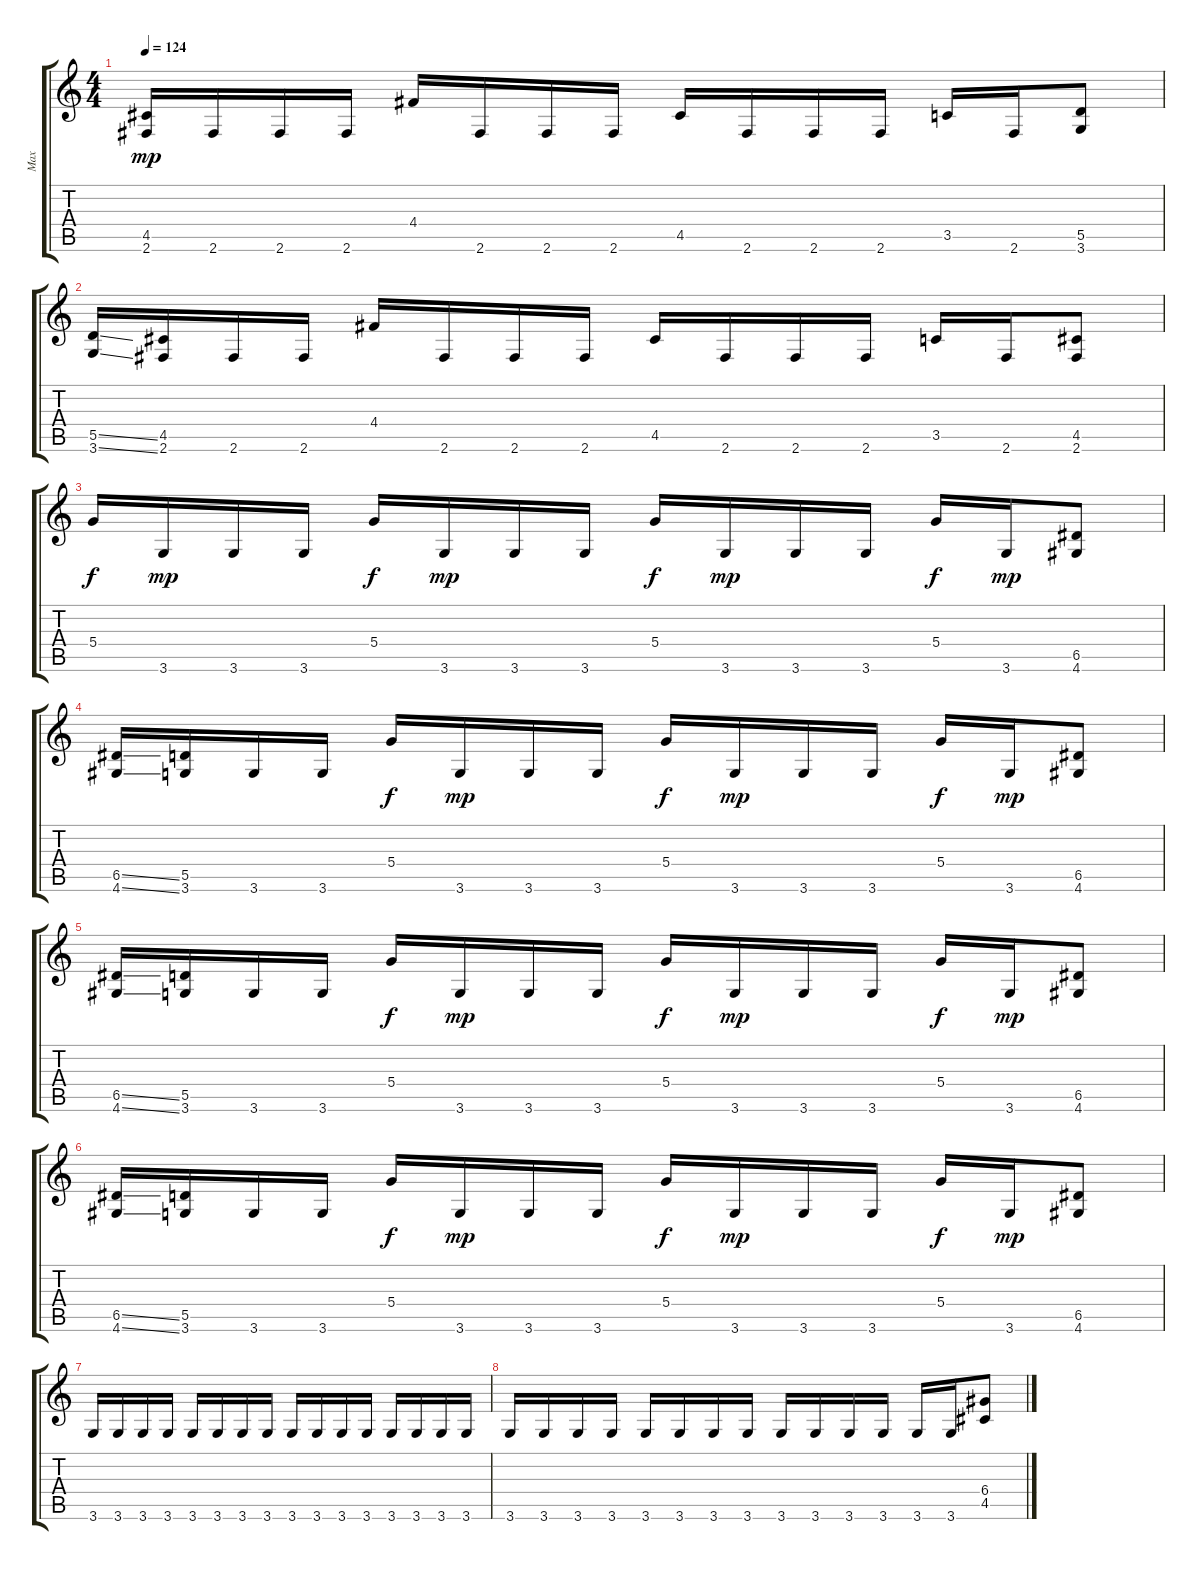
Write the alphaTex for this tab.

\track ("Max" "Max") {instrument distortionguitar}
\staff {score tabs}
\tuning (E4 B3 G3 D3 A2 E2) {hide}
\ts (4 4)
\tempo 124
\clef g2
\ks c
(4.5 2.6).16{dy mp} 2.6.16 2.6.16 2.6.16 4.4.16 2.6.16 2.6.16 2.6.16 4.5.16 2.6.16 2.6.16 2.6.16 3.5.16 2.6.16 (5.5 3.6).8 |
(5.5{ss} 3.6{ss}).16 (4.5 2.6).16 2.6.16 2.6.16 4.4.16 2.6.16 2.6.16 2.6.16 4.5.16 2.6.16 2.6.16 2.6.16 3.5.16 2.6.16 (4.5 2.6).8 |
5.4.16{dy f} 3.6.16{dy mp} 3.6.16 3.6.16 5.4.16{dy f} 3.6.16{dy mp} 3.6.16 3.6.16 5.4.16{dy f} 3.6.16{dy mp} 3.6.16 3.6.16 5.4.16{dy f} 3.6.16{dy mp} (6.5 4.6).8 |
(6.5{ss} 4.6{ss}).16 (5.5 3.6).16 3.6.16 3.6.16 5.4.16{dy f} 3.6.16{dy mp} 3.6.16 3.6.16 5.4.16{dy f} 3.6.16{dy mp} 3.6.16 3.6.16 5.4.16{dy f} 3.6.16{dy mp} (6.5 4.6).8 |
(6.5{ss} 4.6{ss}).16 (5.5 3.6).16 3.6.16 3.6.16 5.4.16{dy f} 3.6.16{dy mp} 3.6.16 3.6.16 5.4.16{dy f} 3.6.16{dy mp} 3.6.16 3.6.16 5.4.16{dy f} 3.6.16{dy mp} (6.5 4.6).8 |
(6.5{ss} 4.6{ss}).16 (5.5 3.6).16 3.6.16 3.6.16 5.4.16{dy f} 3.6.16{dy mp} 3.6.16 3.6.16 5.4.16{dy f} 3.6.16{dy mp} 3.6.16 3.6.16 5.4.16{dy f} 3.6.16{dy mp} (6.5 4.6).8 |
3.6.16 3.6.16 3.6.16 3.6.16 3.6.16 3.6.16 3.6.16 3.6.16 3.6.16 3.6.16 3.6.16 3.6.16 3.6.16 3.6.16 3.6.16 3.6.16 |
3.6.16 3.6.16 3.6.16 3.6.16 3.6.16 3.6.16 3.6.16 3.6.16 3.6.16 3.6.16 3.6.16 3.6.16 3.6.16 3.6.16 (6.4 4.5).8
